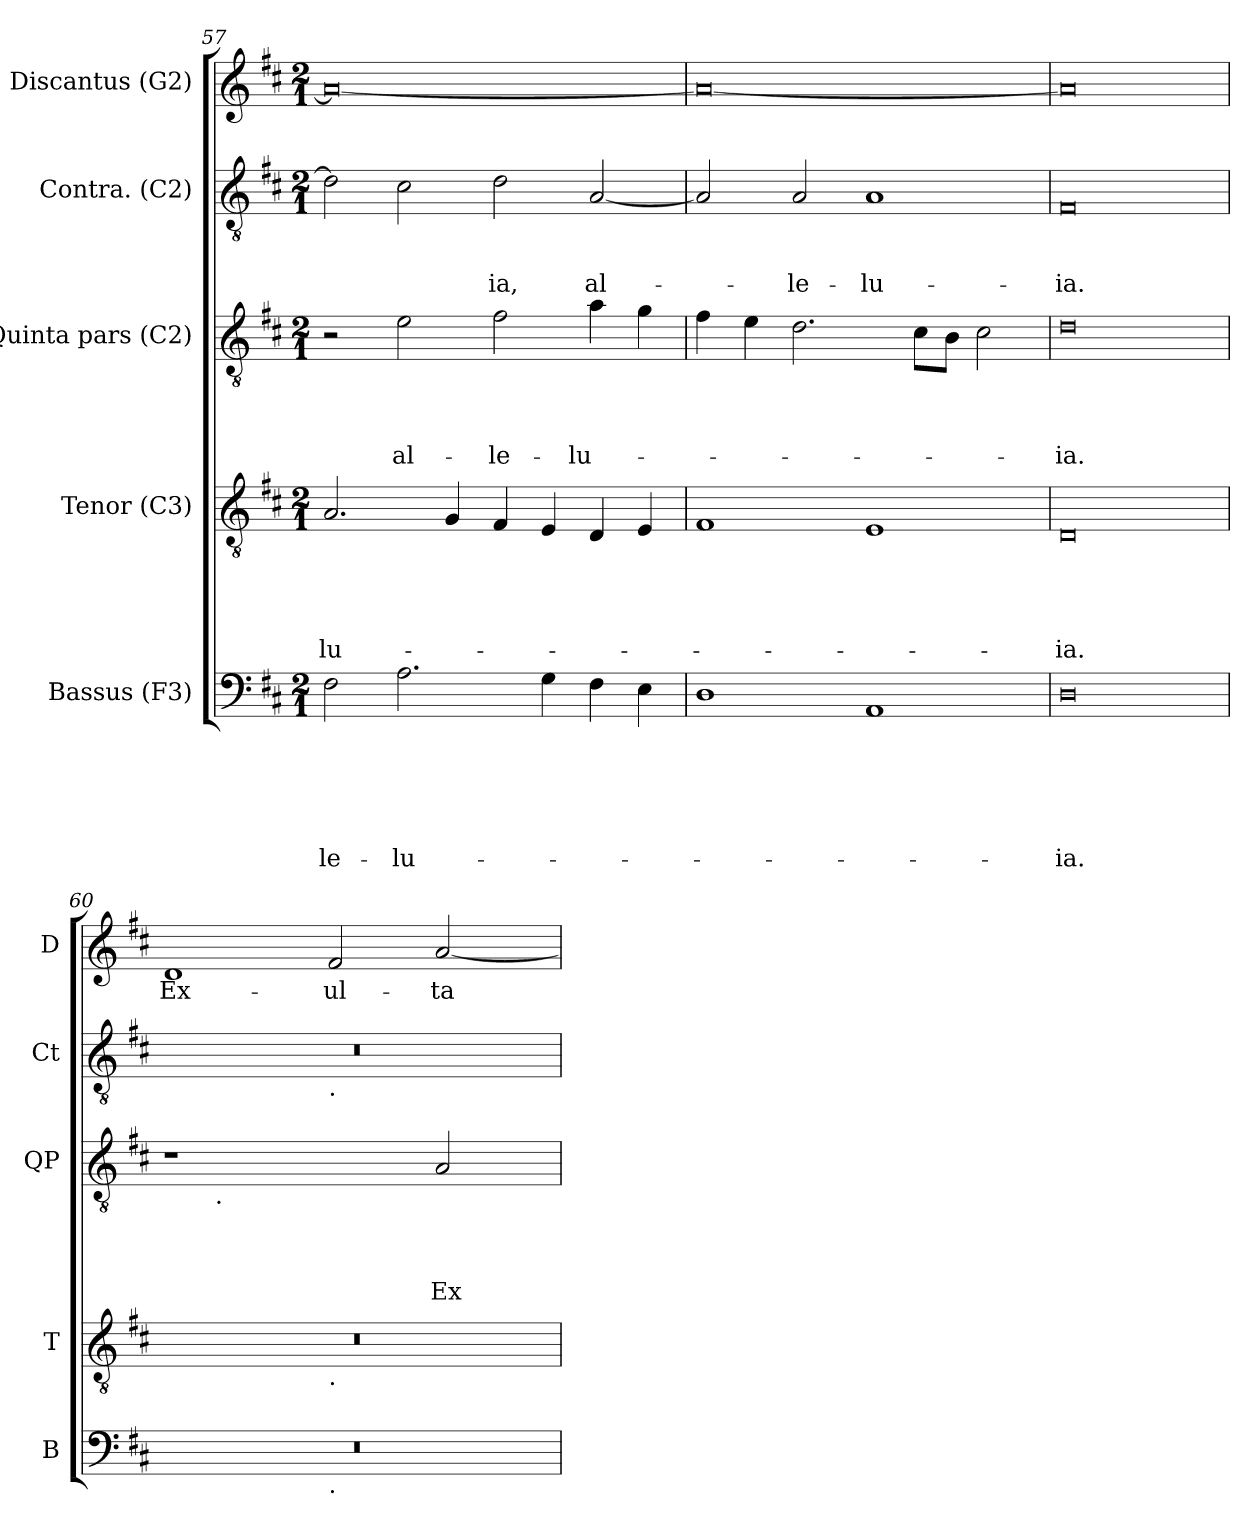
**kern	**text	**text	**text	**text	**text	**text	**kern	**text	**text	**text	**text	**text	**kern	**text	**text	**text	**text	**kern	**text	**text	**text	**kern	**text
*part5	*part5	*part5	*part5	*part5	*part5	*part5	*part4	*part4	*part4	*part4	*part4	*part4	*part3	*part3	*part3	*part3	*part3	*part2	*part2	*part2	*part2	*part1	*part1
*staff5	*staff5	*staff5	*staff5	*staff5	*staff5	*staff5	*staff4	*staff4	*staff4	*staff4	*staff4	*staff4	*staff3	*staff3	*staff3	*staff3	*staff3	*staff2	*staff2	*staff2	*staff2	*staff1	*staff1
*I"Bassus (F3)	*	*	*	*	*	*	*I"Tenor (C3)	*	*	*	*	*	*I"Quinta pars (C2)	*	*	*	*	*I"Contra. (C2)	*	*	*	*I"Discantus (G2)	*
*I'B	*	*	*	*	*	*	*I'T	*	*	*	*	*	*I'QP	*	*	*	*	*I'Ct	*	*	*	*I'D	*
*clefF4	*	*	*	*	*	*	*clefGv2	*	*	*	*	*	*clefGv2	*	*	*	*	*clefGv2	*	*	*	*clefG2	*
*k[f#c#]	*	*	*	*	*	*	*k[f#c#]	*	*	*	*	*	*k[f#c#]	*	*	*	*	*k[f#c#]	*	*	*	*k[f#c#]	*
*D:	*	*	*	*	*	*	*D:	*	*	*	*	*	*D:	*	*	*	*	*D:	*	*	*	*D:	*
*M2/1	*	*	*	*	*	*	*M2/1	*	*	*	*	*	*M2/1	*	*	*	*	*M2/1	*	*	*	*M2/1	*
=57	=57	=57	=57	=57	=57	=57	=57	=57	=57	=57	=57	=57	=57	=57	=57	=57	=57	=57	=57	=57	=57	=57	=57
!	!	!	!	!	!	!LO:LY:b	!	!	!	!	!	!LO:LY:b	!	!	!	!	!	!	!	!	!	!	!
2F#\	.	.	.	.	.	-le-	2.A/	.	.	.	.	-lu-	2r	.	.	.	.	2d\]	.	.	.	0a_	.
!	!	!	!	!	!	!LO:LY:b	!	!	!	!	!	!	!	!	!	!	!LO:LY:b	!	!	!	!	!	!
2.A\	.	.	.	.	.	-lu-	.	.	.	.	.	.	2e\	.	.	.	al-	2c#\	.	.	.	.	.
.	.	.	.	.	.	.	4G/	.	.	.	.	.	.	.	.	.	.	.	.	.	.	.	.
!	!	!	!	!	!	!	!	!	!	!	!	!	!	!	!	!	!LO:LY:b	!	!	!	!LO:LY:b	!	!
.	.	.	.	.	.	.	4F#/	.	.	.	.	.	2f#\	.	.	.	-le-	2d\	.	.	-ia,	.	.
4G\	.	.	.	.	.	.	4E/	.	.	.	.	.	.	.	.	.	.	.	.	.	.	.	.
!	!	!	!	!	!	!	!	!	!	!	!	!	!	!	!	!	!LO:LY:b	!	!	!	!LO:LY:b	!	!
4F#\	.	.	.	.	.	.	4D/	.	.	.	.	.	4a\	.	.	.	-lu-	[<2A/	.	.	al-	.	.
4E\	.	.	.	.	.	.	4E/	.	.	.	.	.	4g\	.	.	.	.	.	.	.	.	.	.
=58	=58	=58	=58	=58	=58	=58	=58	=58	=58	=58	=58	=58	=58	=58	=58	=58	=58	=58	=58	=58	=58	=58	=58
1D	.	.	.	.	.	.	1F#	.	.	.	.	.	4f#\	.	.	.	.	2A/]	.	.	.	0a_	.
.	.	.	.	.	.	.	.	.	.	.	.	.	4e\	.	.	.	.	.	.	.	.	.	.
!	!	!	!	!	!	!	!	!	!	!	!	!	!	!	!	!	!	!	!	!	!LO:LY:b	!	!
.	.	.	.	.	.	.	.	.	.	.	.	.	2.d\	.	.	.	.	2A/	.	.	-le-	.	.
!	!	!	!	!	!	!	!	!	!	!	!	!	!	!	!	!	!	!	!	!	!LO:LY:b	!	!
1AA	.	.	.	.	.	.	1E	.	.	.	.	.	.	.	.	.	.	1A	.	.	-lu-	.	.
.	.	.	.	.	.	.	.	.	.	.	.	.	8c#\L	.	.	.	.	.	.	.	.	.	.
.	.	.	.	.	.	.	.	.	.	.	.	.	8B\J	.	.	.	.	.	.	.	.	.	.
.	.	.	.	.	.	.	.	.	.	.	.	.	2c#\	.	.	.	.	.	.	.	.	.	.
=59	=59	=59	=59	=59	=59	=59	=59	=59	=59	=59	=59	=59	=59	=59	=59	=59	=59	=59	=59	=59	=59	=59	=59
!	!	!	!	!	!	!LO:LY:b:rj	!	!	!	!	!	!LO:LY:b:rj	!	!	!	!	!LO:LY:b:rj	!	!	!	!LO:LY:b:rj	!	!
0D	.	.	.	.	.	-ia.	0D	.	.	.	.	-ia.	0d	.	.	.	-ia.	0F#	.	.	-ia.	0a]	.
!!LO:LB:g=z
=60	=60	=60	=60	=60	=60	=60	=60	=60	=60	=60	=60	=60	=60	=60	=60	=60	=60	=60	=60	=60	=60	=60	=60
!	!	!	!	!	!	!	!	!	!	!	!	!	!	!	!	!	!	!	!	!	!	!	!LO:LY:b
*^	*	*	*	*	*	*	*^	*	*	*	*	*	*^	*	*	*	*	*^	*	*	*	*	*
0r	1ryy	.	.	.	.	.	.	0r	1ryy	.	.	.	.	.	1r	8ryy	.	.	.	.	0r	1ryy	.	.	.	1d	Ex-
.	.	.	.	.	.	.	.	.	.	.	.	.	.	.	.	32ryy	.	.	.	.	.	.	.	.	.	.	.
!	!	!	!	!	!	!	!	!	!	!	!	!	!	!	!	!LO:TX:b:t=.	!	!	!	!	!	!	!	!	!	!	!
.	.	.	.	.	.	.	.	.	.	.	.	.	.	.	.	1ryy	.	.	.	.	.	.	.	.	.	.	.
!	!	!	!	!	!	!	!	!	!	!	!	!	!	!	!	!	!	!	!	!	!	!LO:TX:b:t=.	!	!	!	!	!
!	!	!	!	!	!	!	!	!	!LO:TX:b:t=.	!	!	!	!	!	!	!	!	!	!	!	!	!	!	!	!	!	!
!	!LO:TX:b:t=.	!	!	!	!	!	!	!	!	!	!	!	!	!	!	!	!	!	!	!	!	!	!	!	!	!	!
!	!	!	!	!	!	!	!	!	!	!	!	!	!	!	!	!	!	!	!	!	!	!	!	!	!	!	!LO:LY:b
.	1ryy	.	.	.	.	.	.	.	1ryy	.	.	.	.	.	2ryy	.	.	.	.	.	.	1ryy	.	.	.	2f#/	-ul-
.	.	.	.	.	.	.	.	.	.	.	.	.	.	.	.	2ryy	.	.	.	.	.	.	.	.	.	.	.
!	!	!	!	!	!	!	!	!	!	!	!	!	!	!	!	!	!	!	!	!LO:LY:b	!	!	!	!	!	!	!LO:LY:b
.	.	.	.	.	.	.	.	.	.	.	.	.	.	.	2A/	.	.	.	.	Ex-	.	.	.	.	.	[<2a/	-ta-
.	.	.	.	.	.	.	.	.	.	.	.	.	.	.	.	4ryy	.	.	.	.	.	.	.	.	.	.	.
.	.	.	.	.	.	.	.	.	.	.	.	.	.	.	.	16.ryy	.	.	.	.	.	.	.	.	.	.	.
*v	*v	*	*	*	*	*	*	*	*	*	*	*	*	*	*v	*v	*	*	*	*	*v	*v	*	*	*	*	*
*	*	*	*	*	*	*	*v	*v	*	*	*	*	*	*	*	*	*	*	*	*	*	*	*	*
=	=	=	=	=	=	=	=	=	=	=	=	=	=	=	=	=	=	=	=	=	=	=	=
*-	*-	*-	*-	*-	*-	*-	*-	*-	*-	*-	*-	*-	*-	*-	*-	*-	*-	*-	*-	*-	*-	*-	*-
